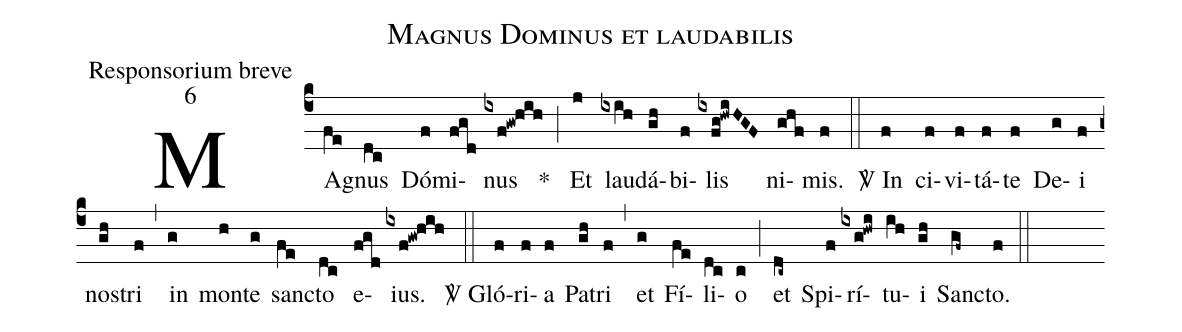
name:Magnus Dominus et laudabilis;
office-part:Responsorium breve;
mode:6;
%%
(c4)MA(fe)gnus(dc) Dó(f)mi(fgd)nus(ixf!gw!hih) *(;) Et(j) lau(ixih)dá(gh)bi(f)lis(ixfg!hwiHGF) ni(ghf)mis.(f) (::) <sp>V/</sp> In(f) ci(f)vi(f)tá(f)te(f) De(g)i(f) nos(gh)tri(f) (,) in(g) mon(h)te(g)
san(fe)cto(dc) e(fgd)ius.(ixf!gw!hih) (::) <sp>V/</sp> Gló(f)ri(f)a(f) Pa(gh)tri(f) (,) et(g) Fí(fe)li(dc)o(c) (;) et(dc~) Spi(f)rí(ixg!hwi)tu(ih)i(gh) Sanc(gf~)to.(f) (::)
